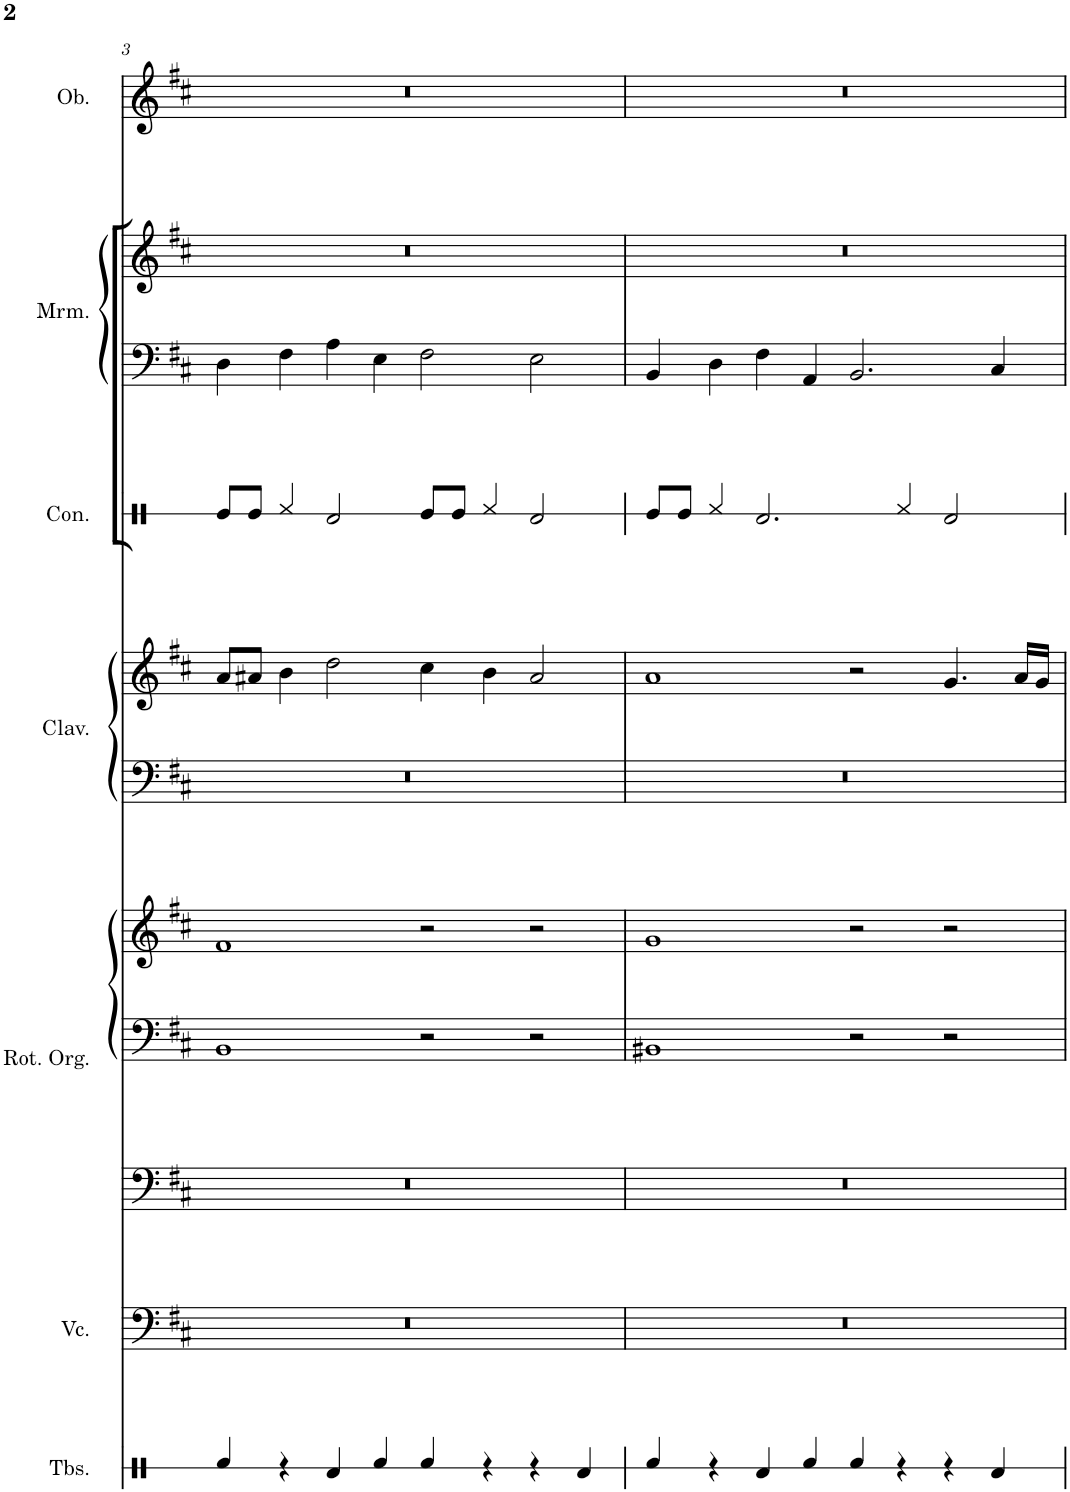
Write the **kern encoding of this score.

**kern	**kern	**kern	**kern	**kern	**kern	**kern	**kern	**kern	**kern	**kern
*part7	*part6	*part5	*part5	*part5	*part4	*part4	*part3	*part2	*part2	*part1
*staff11	*staff10	*staff9	*staff8	*staff7	*staff6	*staff5	*staff4	*staff3	*staff2	*staff1
*I"Tablas	*I"Violoncello	*I"Rotary Organ	*	*	*I"Clavinet	*	*I"Congas	*I"Marimba	*	*I"Oboe
*I'Tbs.	*I'Vc.	*I'Rot. Org.	*	*	*I'Clav.	*	*I'Con.	*I'Mrm.	*	*I'Ob.
!!LO:PB:g=z
*clefX	*clefF4	*clefF4	*clefF4	*clefG2	*clefF4	*clefG2	*clefX	*clefF4	*clefG2	*clefG2
*k[f#c#]	*k[f#c#]	*k[f#c#]	*k[f#c#]	*k[f#c#]	*k[f#c#]	*k[f#c#]	*k[f#c#]	*k[f#c#]	*k[f#c#]	*k[f#c#]
*M8/4	*M8/4	*M8/4	*M8/4	*M8/4	*M8/4	*M8/4	*M8/4	*M8/4	*M8/4	*M8/4
=3	=3	=3	=3	=3	=3	=3	=3	=3	=3	=3
4Rf/	0r	0r	1BB	1f#	0r	8a/L	8Re/L	4D\	0r	0r
.	.	.	.	.	.	8a#X/J	8Re/J	.	.	.
4r	.	.	.	.	.	4b\	4Rf/	4F#\	.	.
4Rd/	.	.	.	.	.	2dd\	2Rd/	4A\	.	.
4Rf/	.	.	.	.	.	.	.	4E\	.	.
4Rf/	.	.	2r	2r	.	4cc#\	8Re/L	2F#\	.	.
.	.	.	.	.	.	.	8Re/J	.	.	.
4r	.	.	.	.	.	4b\	4Rf/	.	.	.
4r	.	.	2r	2r	.	2a#/	2Rd/	2E\	.	.
4Rd/	.	.	.	.	.	.	.	.	.	.
=4	=4	=4	=4	=4	=4	=4	=4	=4	=4	=4
4Rf/	0r	0r	1BB#X	1g	0r	1a	8Re/L	4BB/	0r	0r
.	.	.	.	.	.	.	8Re/J	.	.	.
4r	.	.	.	.	.	.	4Rf/	4D\	.	.
4Rd/	.	.	.	.	.	.	2.Rd/	4F#\	.	.
4Rf/	.	.	.	.	.	.	.	4AA/	.	.
4Rf/	.	.	2r	2r	.	2r	.	2.BB/	.	.
4r	.	.	.	.	.	.	4Rf/	.	.	.
4r	.	.	2r	2r	.	4.g/	2Rd/	.	.	.
4Rd/	.	.	.	.	.	.	.	4C#/	.	.
.	.	.	.	.	.	16a/LL	.	.	.	.
.	.	.	.	.	.	16g/JJ	.	.	.	.
=	=	=	=	=	=	=	=	=	=	=
*-	*-	*-	*-	*-	*-	*-	*-	*-	*-	*-
